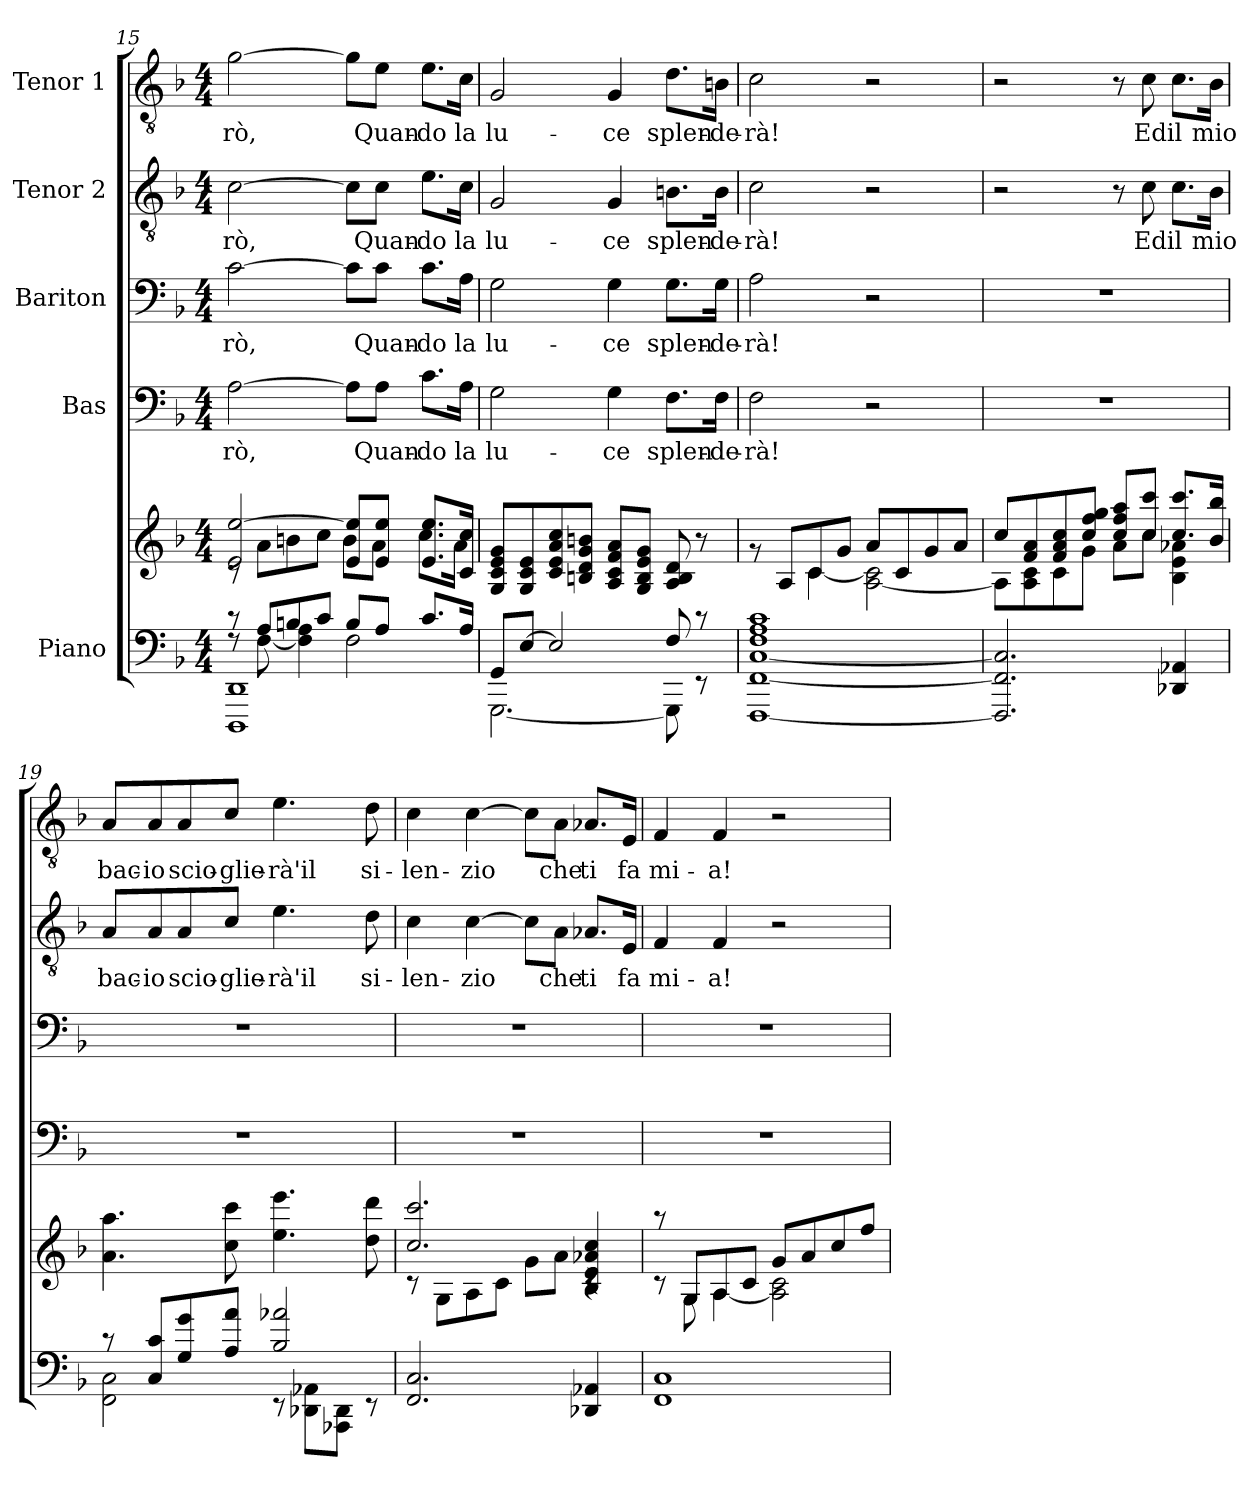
**kern	**kern	**kern	**text	**kern	**text	**kern	**text	**kern	**text
*part5	*part5	*part4	*part4	*part3	*part3	*part2	*part2	*part1	*part1
*staff6	*staff5	*staff4	*staff4	*staff3	*staff3	*staff2	*staff2	*staff1	*staff1
*I"Piano	*	*I"Bas	*	*I"Bariton	*	*I"Tenor 2	*	*I"Tenor 1	*
!!LO:PB:g=z
*clefF4	*clefG2	*clefF4	*	*clefF4	*	*clefGv2	*	*clefGv2	*
*k[b-]	*k[b-]	*k[b-]	*	*k[b-]	*	*k[b-]	*	*k[b-]	*
*F:	*F:	*F:	*	*F:	*	*F:	*	*F:	*
*M4/4	*M4/4	*M4/4	*	*M4/4	*	*M4/4	*	*M4/4	*
=15	=15	=15	=15	=15	=15	=15	=15	=15	=15
*^	*^	*	*	*	*	*	*	*	*
*	*^	*	*	*	*	*	*	*	*	*	*
8rc	8rF	1DDD 1DD	2e/ [2ee/	8rc	[2A\	-rò,	[2c\	-rò,	[2c\	-rò,	[2g\	-rò,
8A/L	[8F\	.	.	8a\L	.	.	.	.	.	.	.	.
8Bn/	4F\] 4A\	.	.	8bn\	.	.	.	.	.	.	.	.
8c/J	.	.	.	8cc\J	.	.	.	.	.	.	.	.
8B/L	2F\	.	8e/ 8ee/]L	8b\L	8A\L]	.	8c\L]	.	8c\L]	.	8g\L]	.
8A/J	.	.	8e/ 8ee/J	8a\J	8A\J	Quan-	8c\J	Quan-	8c\J	Quan-	8e\J	Quan-
8.c/L	.	.	8.e/ 8.ee/L	8.cc\L	8.c\L	-do	8.c\L	-do	8.e\L	-do	8.e\L	-do
16A/Jk	.	.	16c/ 16cc/Jk	16a\Jk	16A\Jk	la	16A\Jk	la	16c\Jk	la	16c\Jk	la
*	*v	*v	*	*	*	*	*	*	*	*	*	*
*	*	*v	*v	*	*	*	*	*	*	*	*
!!LO:PB:g=z
=16	=16	=16	=16	=16	=16	=16	=16	=16	=16	=16
8GG/L	[2.GGG\	8G/ 8c/ 8e/ 8g/L	2G\	lu-	2G\	lu-	2G/	lu-	2G/	lu-
[8E/J	.	8G/ 8c/ 8e/	.	.	.	.	.	.	.	.
2E/]	.	8c/ 8e/ 8a/ 8cc/	.	.	.	.	.	.	.	.
.	.	8Bn/ 8d/ 8g/ 8bn/J	.	.	.	.	.	.	.	.
.	.	8A/ 8c/ 8f/ 8a/L	4G\	-ce	4G\	-ce	4G/	-ce	4G/	-ce
.	.	8G/ 8B/ 8e/ 8g/J	.	.	.	.	.	.	.	.
8F/	8GGG\]	8A/ 8B/ 8d/	8.F\L	splen-	8.G\L	splen-	8.Bn\L	splen-	8.d\L	splen-
8rc	8rEE	8r	.	.	.	.	.	.	.	.
.	.	.	16F\Jk	-de-	16G\Jk	-de-	16B\Jk	-de-	16Bn\Jk	-de-
=17	=17	=17	=17	=17	=17	=17	=17	=17	=17	=17
*	*	*^	*	*	*	*	*	*	*	*
1F 1A 1c	[1FFF [1FF [1C	8rg	4ryy	2F\	-rà!	2A\	-rà!	2c\	-rà!	2c\	-rà!
.	.	8A/L	.	.	.	.	.	.	.	.	.
.	.	8c/	[4c\	.	.	.	.	.	.	.	.
.	.	8g/J	.	.	.	.	.	.	.	.	.
.	.	8a/L	[2A\ 2c\]	2r	.	2r	.	2r	.	2r	.
.	.	8c/	.	.	.	.	.	.	.	.	.
.	.	8g/	.	.	.	.	.	.	.	.	.
.	.	8a/J	.	.	.	.	.	.	.	.	.
=18	=18	=18	=18	=18	=18	=18	=18	=18	=18	=18	=18
1ryy	2.FFF/] 2.FF/] 2.C/]	8cc/L	8A\L]	1r	.	1r	.	2r	.	2r	.
.	.	8f/ 8a/	8A\ 8c\	.	.	.	.	.	.	.	.
.	.	8f/ 8a/ 8cc/	8c\	.	.	.	.	.	.	.	.
.	.	8cc/ 8ff/ 8gg/J	8g\J	.	.	.	.	.	.	.	.
.	.	8cc/ 8ff/ 8aa/L	8a\L	.	.	.	.	8r	.	8r	.
.	.	8cc/ 8ccc/J	8cc\J	.	.	.	.	8c\	Ed	8c\	Ed
.	4DD-X/ 4AA-X/	8.cc/ 8.ccc/L	4B-\ 4e\ 4a-X\	.	.	.	.	8.c\L	il	8.c\L	il
.	.	16b-/ 16bb-/Jk	.	.	.	.	.	16B-\Jk	mio	16B-\Jk	mio
*	*	*v	*v	*	*	*	*	*	*	*	*
!!LO:LB:g=z
=19	=19	=19	=19	=19	=19	=19	=19	=19	=19	=19
8rc	2FF\ 2C\	4.a\ 4.aa\	1r	.	1r	.	8A/L	bac-	8A/L	bac-
8C/ 8c/L	.	.	.	.	.	.	8A/	-io	8A/	-io
8G/ 8g/	.	.	.	.	.	.	8A/	scio-	8A/	scio-
8A/ 8a/J	.	8cc\ 8ccc\	.	.	.	.	8c/J	-glie-	8c/J	-glie-
2B-/ 2a-X/	8rEE	4.ee\ 4.eee\	.	.	.	.	4.e\	-rà'il	4.e\	-rà'il
.	8DD-X\ 8AA-X\L	.	.	.	.	.	.	.	.	.
.	8AAA-X\ 8DD-\J	.	.	.	.	.	.	.	.	.
.	8rEE	8dd\ 8ddd\	.	.	.	.	8d\	si-	8d\	si-
*v	*v	*	*	*	*	*	*	*	*	*
!!LO:PB:g=z
=20	=20	=20	=20	=20	=20	=20	=20	=20	=20
*	*^	*	*	*	*	*	*	*	*
2.FF/ 2.C/	2.cc/ 2.ccc/	8rc	1r	.	1r	.	4c\	-len-	4c\	-len-
.	.	8G\L	.	.	.	.	.	.	.	.
.	.	8A\	.	.	.	.	[4c\	-zio	[4c\	-zio
.	.	8c\J	.	.	.	.	.	.	.	.
.	.	8g\L	.	.	.	.	8c\L]	.	8c\L]	.
.	.	8a\J	.	.	.	.	8A\J	che	8A\J	che
4DD-X/ 4AA-X/	4B-/ 4e/ 4a-X/ 4cc/	4rc	.	.	.	.	8.A-X/L	ti	8.A-X/L	ti
.	.	.	.	.	.	.	16E/Jk	fa	16E/Jk	fa
=21	=21	=21	=21	=21	=21	=21	=21	=21	=21	=21
1FF 1C	8raa	8rc	1r	.	1r	.	4F/	mi-	4F/	mi-
.	8G/L	8G\	.	.	.	.	.	.	.	.
.	8A/	[4A\	.	.	.	.	4F/	-a!	4F/	-a!
.	8c/J	.	.	.	.	.	.	.	.	.
.	8g/L	2A\] 2c\	.	.	.	.	2r	.	2r	.
.	8a/	.	.	.	.	.	.	.	.	.
.	8cc/	.	.	.	.	.	.	.	.	.
.	8ff/J	.	.	.	.	.	.	.	.	.
*	*v	*v	*	*	*	*	*	*	*	*
=	=	=	=	=	=	=	=	=	=
*-	*-	*-	*-	*-	*-	*-	*-	*-	*-
